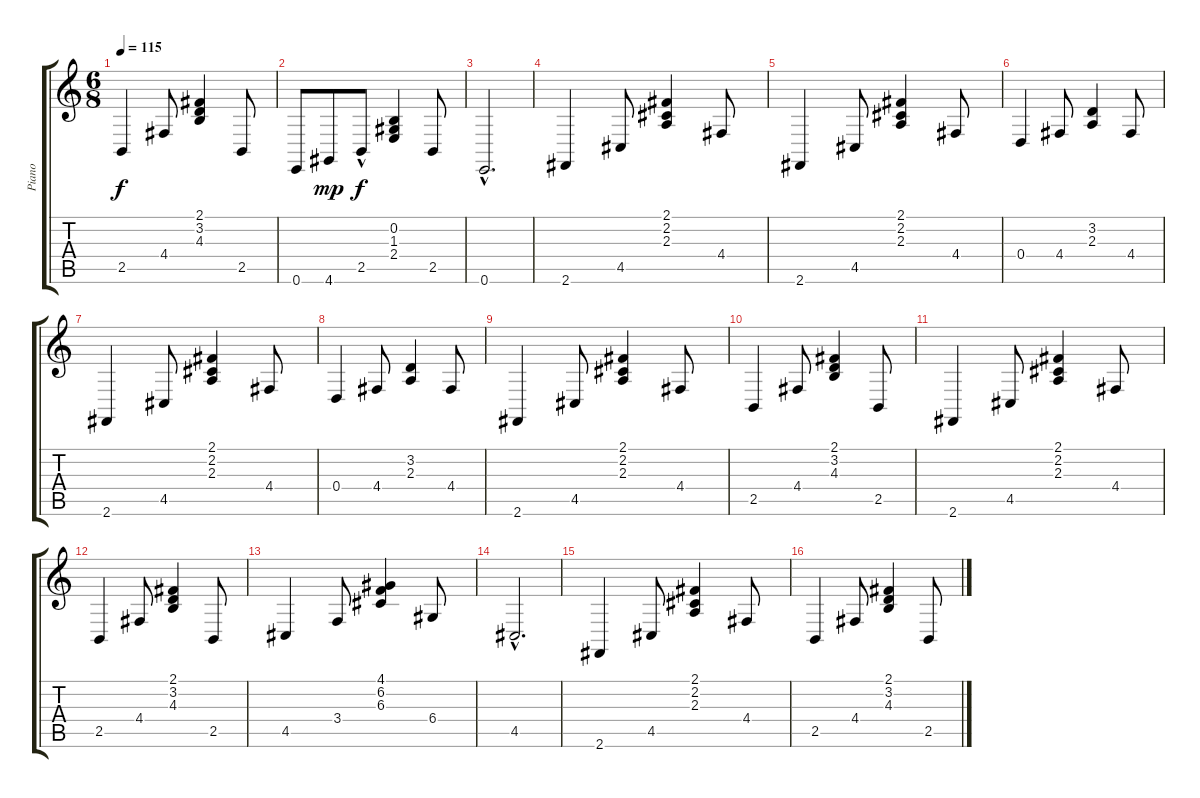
\track ("Piano" "Piano") {instrument acousticgrandpiano}
\staff {score tabs}
\tuning (E4 B3 G3 D3 A2 E2) {hide}
\ts (6 8)
\tempo 115
\clef g2
\ks c
2.5.4{dy f} 4.4.8 (2.1 3.2 4.3).4 2.5.8 |
0.6.8 4.6.8{dy mp} 2.5{hac}.8{dy f} (0.2 1.3 2.4).4 2.5.8 |
0.6{hac}.2{d} |
2.6.4 4.5.8 (2.1 2.2 2.3).4 4.4.8 |
2.6.4 4.5.8 (2.1 2.2 2.3).4 4.4.8 |
0.4.4 4.4.8 (3.2 2.3).4 4.4.8 |
2.6.4 4.5.8 (2.1 2.2 2.3).4 4.4.8 |
0.4.4 4.4.8 (3.2 2.3).4 4.4.8 |
2.6.4 4.5.8 (2.1 2.2 2.3).4 4.4.8 |
2.5.4 4.4.8 (2.1 3.2 4.3).4 2.5.8 |
2.6.4 4.5.8 (2.1 2.2 2.3).4 4.4.8 |
2.5.4 4.4.8 (2.1 3.2 4.3).4 2.5.8 |
4.5.4 3.4.8 (4.1 6.2 6.3).4 6.4.8 |
4.5{hac}.2{d} |
2.6.4 4.5.8 (2.1 2.2 2.3).4 4.4.8 |
2.5.4 4.4.8 (2.1 3.2 4.3).4 2.5.8
